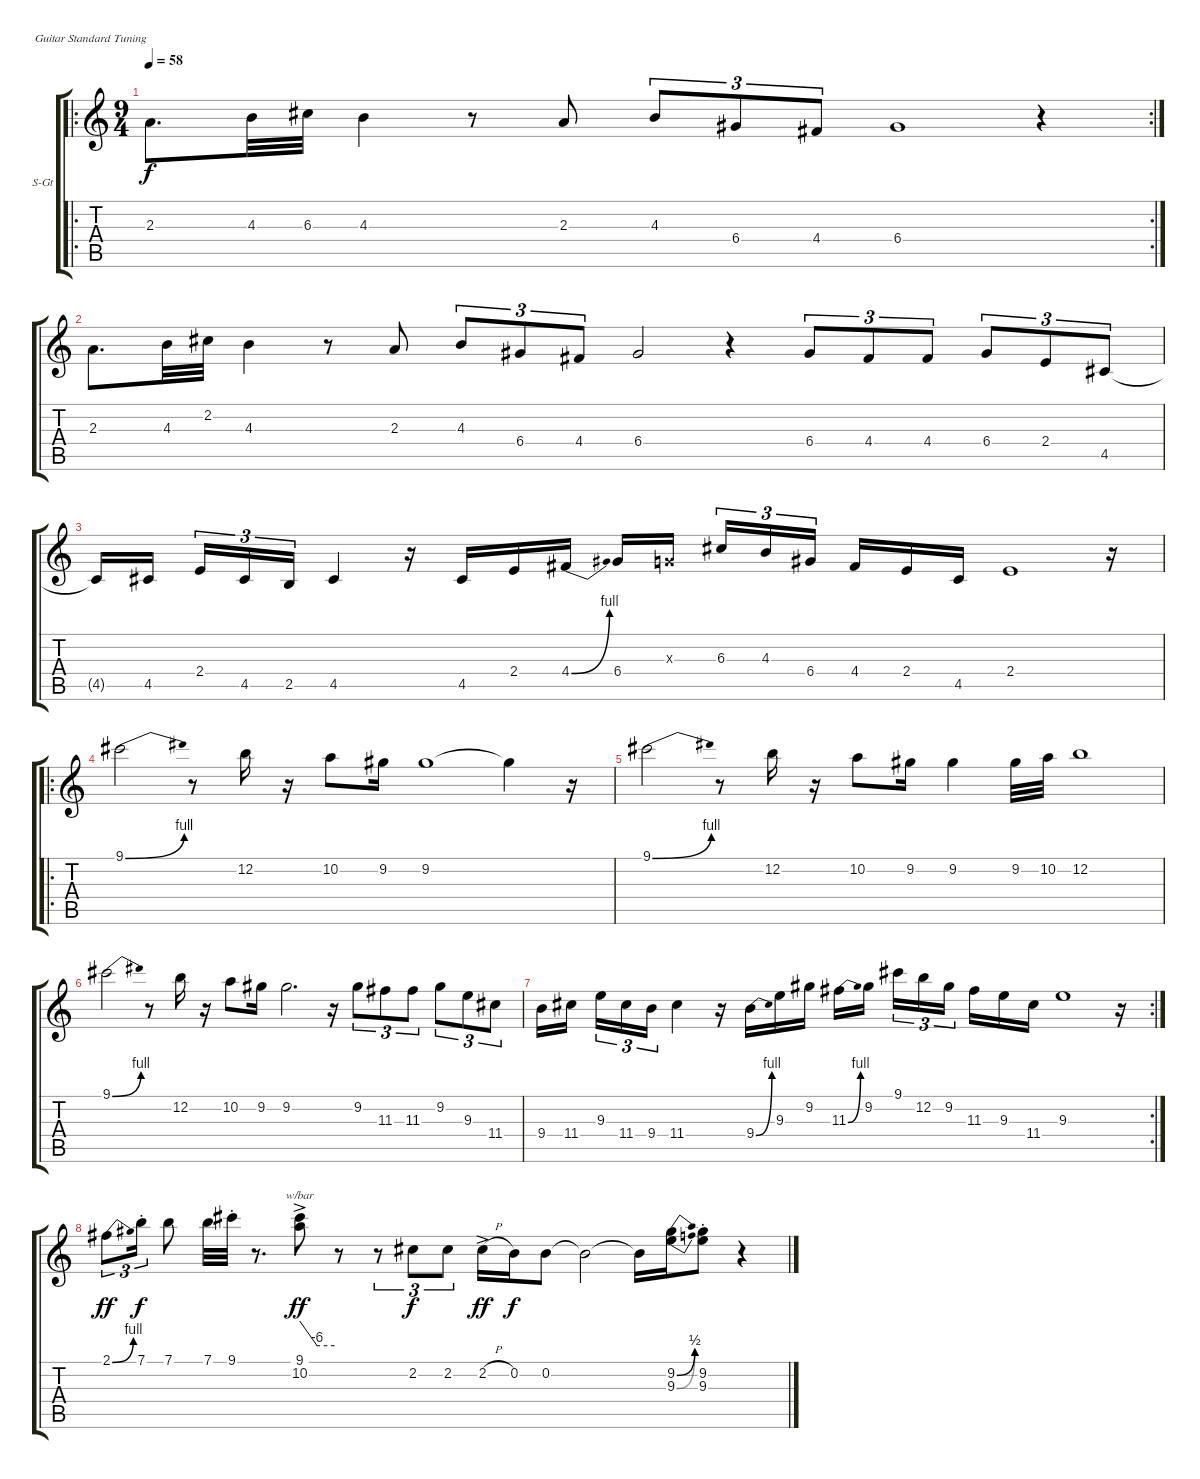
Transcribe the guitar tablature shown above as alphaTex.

\defaultSystemsLayout 4
\bracketExtendMode groupsimilarinstruments
\firstSystemTrackNameOrientation horizontal
\otherSystemsTrackNameOrientation horizontal
\track ("Steel Guitar" "S-Gt") {instrument acousticguitarsteel}
\staff {score tabs}
\tuning (E4 B3 G3 D3 A2 E2)
\ro
\rc 2
\ts (9 4)
\tempo 58
\clef g2
\scale
0.416254
\ks c
2.3.8{d dy f} 4.3.32 6.3.32 4.3.4 r.8 2.3.8 4.3.8{tu (3 2)} 6.4.8{tu (3 2)} 4.4.8{tu (3 2)} 6.4.1 r.4 |
2.3.8{d} 4.3.32 2.2.32 4.3.4 r.8 2.3.8 4.3.8{tu (3 2)} 6.4.8{tu (3 2)} 4.4.8{tu (3 2)} 6.4.2 r.4 6.4.8{tu (3 2)} 4.4.8{tu (3 2)} 4.4.8{tu (3 2)} 6.4.8{tu (3 2)} 2.4.8{tu (3 2)} 4.5.8{tu (3 2)} |
4.5{t}.16 4.5.16 2.4.16{tu (3 2)} 4.5.16{tu (3 2)} 2.5.16{tu (3 2)} 4.5.4 r.16 4.5.16 2.4.16 4.4{be (bend 0 0 60 4)}.16 6.4.16 0.3{x}.16 6.3.16{tu (3 2)} 4.3.16{tu (3 2)} 6.4.16{tu (3 2)} 4.4.16 2.4.16 4.5.16 2.4.1 r.16 |
\ro
9.1{be (bend 0 0 60 4)}.2 r.8 12.2.16 r.16 10.2.8 9.2.16 9.2.1 9.2{t}.4 r.16 |
9.1{be (bend 0 0 60 4)}.2 r.8 12.2.16 r.16 10.2.8 9.2.16 9.2.4 9.2.32 10.2.32 12.2.1 |
9.1{be (bend 0 0 60 4)}.2 r.8 12.2.16 r.16 10.2.8 9.2.16 9.2.2{d} r.16 9.2.8{tu (3 2)} 11.3.8{tu (3 2)} 11.3.8{tu (3 2)} 9.2.8{tu (3 2)} 9.3.8{tu (3 2)} 11.4.8{tu (3 2)} |
\rc 2
9.4.16 11.4.16 9.3.16{tu (3 2)} 11.4.16{tu (3 2)} 9.4.16{tu (3 2)} 11.4.4 r.16 9.4{be (bend 0 0 60 4)}.16 9.3.16 9.2.16 11.3{be (bend 0 0 60 4)}.16 9.2.16 9.1.16{tu (3 2)} 12.2.16{tu (3 2)} 9.2.16{tu (3 2)} 11.3.16 9.3.16 11.4.16 9.3.1 r.16 |
2.1{be (bend 0 0 60 4)}.8{tu (3 2) dy ff} 7.1{st}.16{tu (3 2) dy f} 7.1.8 7.1.32 9.1{st}.32 r.8{d} (9.1{ac} 10.2{ac}).8{tbe (custom default 0 0 30 -24 60 -24) dy ff} r.8 r.8{tu (3 2)} 2.2.8{tu (3 2) dy f} 2.2.8{tu (3 2)} 2.2{h ac}.16{dy ff} 0.2.16{dy f} 0.2.8 0.2{t}.2 0.2{t}.16 (9.2{be (bend 0 0 60 2)} 9.3{be (bend 0 0 60 2)}).16 (9.2{st} 9.3{st}).8 r.4
